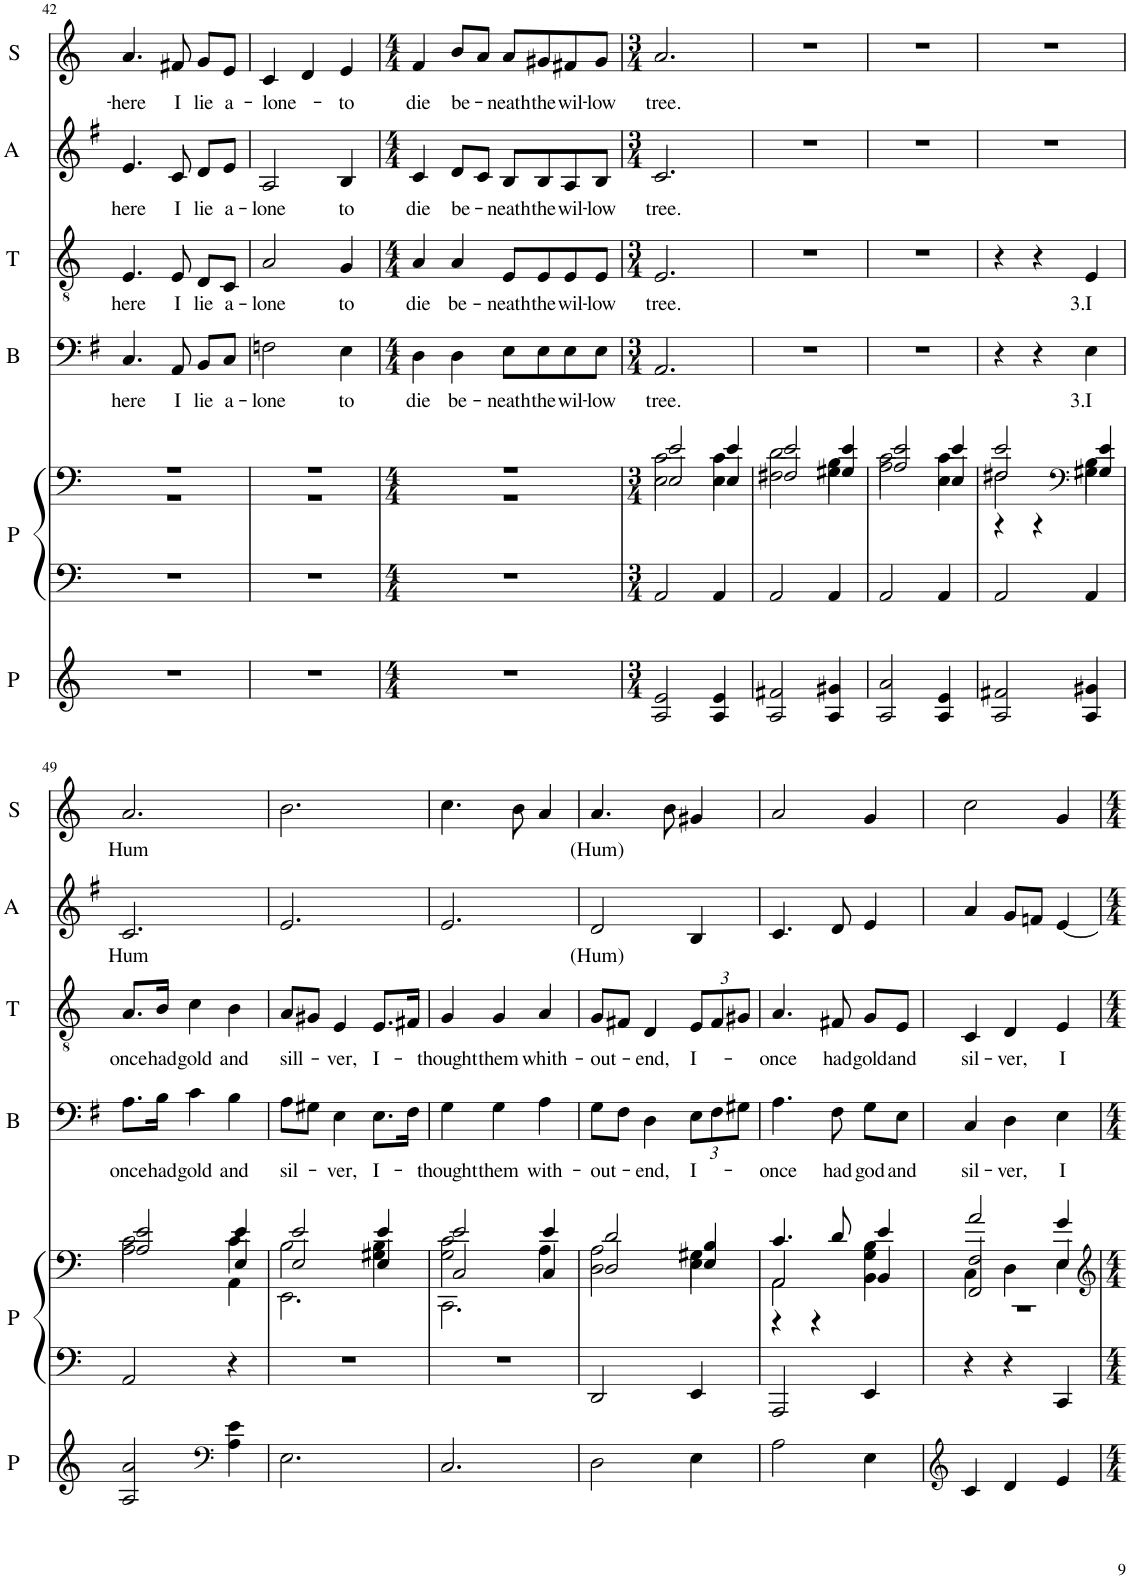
**kern	**kern	**kern	**kern	**text	**kern	**text	**kern	**text	**kern	**text
*part6	*part5	*part5	*part4	*part4	*part3	*part3	*part2	*part2	*part1	*part1
*staff7	*staff6	*staff5	*staff4	*staff4	*staff3	*staff3	*staff2	*staff2	*staff1	*staff1
*I"Piano	*I"Piano	*	*I"Basse	*	*I"Ténor	*	*I"Alto	*	*I"Soprano	*
*I'P	*I'P	*	*I'B	*	*I'T	*	*I'A	*	*I'S	*
!!LO:PB:g=z
*clefG2	*clefF4	*clefF4	*clefF4	*	*clefGv2	*	*clefG2	*	*clefG2	*
*k[]	*k[]	*k[]	*k[f#]	*	*k[]	*	*k[f#]	*	*k[]	*
*M3/4	*M3/4	*M3/4	*M3/4	*	*M3/4	*	*M3/4	*	*M3/4	*
=42	=42	=42	=42	=42	=42	=42	=42	=42	=42	=42
*	*	*^	*	*	*	*	*	*	*	*
*	*	*	*^	*	*	*	*	*	*	*	*
*	*	*	*	*^	*	*	*	*	*	*	*	*
!	!	!	!	!	!	!	!LO:LY:b	!	!LO:LY:b	!	!LO:LY:b	!	!LO:LY:b
2.r	2.r	2.r	2.r	2.r	2.r	4.C/	here	4.E/	here	4.e/	here	4.a/	-here
!	!	!	!	!	!	!	!LO:LY:b	!	!LO:LY:b	!	!LO:LY:b	!	!LO:LY:b
.	.	.	.	.	.	8AA/	I	8E/	I	8c/	I	8f#X/	I
!	!	!	!	!	!	!	!LO:LY:b	!	!LO:LY:b	!	!LO:LY:b	!	!LO:LY:b
.	.	.	.	.	.	8BB/L	lie	8D/L	lie	8d/L	lie	8g/L	lie
!	!	!	!	!	!	!	!LO:LY:b	!	!LO:LY:b	!	!LO:LY:b	!	!LO:LY:b
.	.	.	.	.	.	8C/J	a-	8C/J	a-	8e/J	a-	8e/J	a-
=43	=43	=43	=43	=43	=43	=43	=43	=43	=43	=43	=43	=43	=43
!	!	!	!	!	!	!	!LO:LY:b	!	!LO:LY:b	!	!LO:LY:b	!	!LO:LY:b
2.r	2.r	2.r	2.r	2.r	2.r	2Fn\	-lone	2A/	-lone	2A/	-lone	4c/	-lone-
.	.	.	.	.	.	.	.	.	.	.	.	4d/	.
!	!	!	!	!	!	!	!LO:LY:b	!	!LO:LY:b	!	!LO:LY:b	!	!LO:LY:b
.	.	.	.	.	.	4E\	to	4G/	to	4B/	to	4e/	-to
=44	=44	=44	=44	=44	=44	=44	=44	=44	=44	=44	=44	=44	=44
*M4/4	*M4/4	*M4/4	*	*	*	*M4/4	*	*M4/4	*	*M4/4	*	*M4/4	*
!	!	!	!	!	!	!	!LO:LY:b	!	!LO:LY:b	!	!LO:LY:b	!	!LO:LY:b
1r	1r	1r	1r	1r	1r	4D\	die	4A/	die	4c/	die	4f/	die
!	!	!	!	!	!	!	!LO:LY:b	!	!LO:LY:b	!	!LO:LY:b	!	!LO:LY:b
.	.	.	.	.	.	4D\	be-	4A/	be-	8d/L	be-	8b/L	be-
.	.	.	.	.	.	.	.	.	.	8c/J	.	8a/J	.
!	!	!	!	!	!	!	!LO:LY:b	!	!LO:LY:b	!	!LO:LY:b	!	!LO:LY:b
.	.	.	.	.	.	8E\L	-neath	8E/L	-neath	8B/L	-neath	8a/L	-neath
!	!	!	!	!	!	!	!LO:LY:b	!	!LO:LY:b	!	!LO:LY:b	!	!LO:LY:b
.	.	.	.	.	.	8E\	the	8E/	the	8B/	the	8g#X/	the
!	!	!	!	!	!	!	!LO:LY:b	!	!LO:LY:b	!	!LO:LY:b	!	!LO:LY:b
.	.	.	.	.	.	8E\	wil-	8E/	wil-	8A/	wil-	8f#X/	wil-
!	!	!	!	!	!	!	!LO:LY:b	!	!LO:LY:b	!	!LO:LY:b	!	!LO:LY:b
.	.	.	.	.	.	8E\J	-low	8E/J	-low	8B/J	-low	8g#/J	-low
=45	=45	=45	=45	=45	=45	=45	=45	=45	=45	=45	=45	=45	=45
*M3/4	*M3/4	*M3/4	*	*	*	*M3/4	*	*M3/4	*	*M3/4	*	*M3/4	*
!	!	!	!	!	!	!	!LO:LY:b	!	!LO:LY:b	!	!LO:LY:b	!	!LO:LY:b
2A/ 2e/	2AA/	2E/	2E\	2e/	2c\	2.AA/	tree.	2.E/	tree.	2.c/	tree.	2.a/	tree.
4A/ 4e/	4AA/	4E/	4E\	4e/	4c\	.	.	.	.	.	.	.	.
=46	=46	=46	=46	=46	=46	=46	=46	=46	=46	=46	=46	=46	=46
2A/ 2f#X/	2AA/	2F#X/	2F#\	2e/	2d\	2.r	.	2.r	.	2.r	.	2.r	.
4A/ 4g#X/	4AA/	4G#X/	4G#\	4e/	4B\	.	.	.	.	.	.	.	.
=47	=47	=47	=47	=47	=47	=47	=47	=47	=47	=47	=47	=47	=47
2A/ 2a/	2AA/	2A/	2A\	2e/	2c\	2.r	.	2.r	.	2.r	.	2.r	.
4A/ 4e/	4AA/	4E/	4E\	4e/	4c\	.	.	.	.	.	.	.	.
=48	=48	=48	=48	=48	=48	=48	=48	=48	=48	=48	=48	=48	=48
2A/ 2f#X/	2AA/	2F#X/	2F#\	2e/	4r	4r	.	4r	.	2.r	.	2.r	.
.	.	.	.	.	4r	4r	.	4r	.	.	.	.	.
*	*	*clefF4	*	*	*	*	*	*	*	*	*	*	*
!	!	!	!	!	!	!	!LO:LY:b	!	!LO:LY:b	!	!	!	!
4A/ 4g#X/	4AA/	4G#X/	4G#\	4e/	4B\	4E\	3.I	4E/	3.I	.	.	.	.
!!LO:LB:g=z
=49	=49	=49	=49	=49	=49	=49	=49	=49	=49	=49	=49	=49	=49
!	!	!	!	!	!	!	!LO:LY:b	!	!LO:LY:b	!	!LO:LY:b	!	!LO:LY:b
2A/ 2a/	2AA/	2A/	2A\	2e/	2c\	8.A\L	once	8.A/L	once	2.c/	Hum	2.a/	Hum
!	!	!	!	!	!	!	!LO:LY:b	!	!LO:LY:b	!	!	!	!
.	.	.	.	.	.	16B\Jk	had	16B/Jk	had	.	.	.	.
!	!	!	!	!	!	!	!LO:LY:b	!	!LO:LY:b	!	!	!	!
.	.	.	.	.	.	4c\	gold	4c\	gold	.	.	.	.
*clefF4	*	*	*	*	*	*	*	*	*	*	*	*	*
!	!	!	!	!	!	!	!LO:LY:b	!	!LO:LY:b	!	!	!	!
4A\ 4e\	4r	4E/	4AA\	4e/	4c\	4B\	and	4B\	and	.	.	.	.
=50	=50	=50	=50	=50	=50	=50	=50	=50	=50	=50	=50	=50	=50
!	!	!	!	!	!	!	!LO:LY:b	!	!LO:LY:b	!	!	!	!
2.E\	2.r	2E/	2.EE\	2e/	2B\	8A\L	sil-	8A/L	sill-	2.e/	.	2.b\	.
.	.	.	.	.	.	8G#X\J	.	8G#X/J	.	.	.	.	.
!	!	!	!	!	!	!	!LO:LY:b	!	!LO:LY:b	!	!	!	!
.	.	.	.	.	.	4E\	-ver,	4E/	-ver,	.	.	.	.
!	!	!	!	!	!	!	!LO:LY:b	!	!LO:LY:b	!	!	!	!
.	.	4E/	.	4e/	4G#X\ 4B\	8.E\L	I-	8.E/L	I-	.	.	.	.
.	.	.	.	.	.	16F#\Jk	.	16F#X/Jk	.	.	.	.	.
=51	=51	=51	=51	=51	=51	=51	=51	=51	=51	=51	=51	=51	=51
!	!	!	!	!	!	!	!LO:LY:b	!	!LO:LY:b	!	!	!	!
2.C/	2.r	2C/	2.CC\	2e/	2G\ 2c\	4G\	-thought	4G/	-thought	2.e/	.	4.cc\	.
!	!	!	!	!	!	!	!LO:LY:b	!	!LO:LY:b	!	!	!	!
.	.	.	.	.	.	4G\	them	4G/	them	.	.	.	.
.	.	.	.	.	.	.	.	.	.	.	.	8b\	.
!	!	!	!	!	!	!	!LO:LY:b	!	!LO:LY:b	!	!	!	!
.	.	4C/	.	4e/	4A\	4A\	with-	4A/	whith-	.	.	4a/	.
=52	=52	=52	=52	=52	=52	=52	=52	=52	=52	=52	=52	=52	=52
!	!	!	!	!	!	!	!LO:LY:b	!	!LO:LY:b	!	!LO:LY:b	!	!LO:LY:b
2D\	2DD/	2D/	2D\	2d/	2A\	8G\L	-out-	8G/L	-out-	2d/	(Hum)	4.a/	(Hum)
.	.	.	.	.	.	8F#\J	.	8F#X/J	.	.	.	.	.
!	!	!	!	!	!	!	!LO:LY:b	!	!LO:LY:b	!	!	!	!
.	.	.	.	.	.	4D\	-end,	4D/	-end,	.	.	.	.
.	.	.	.	.	.	.	.	.	.	.	.	8b\	.
*	*	*	*	*	*	*Xbrackettup	*	*	*	*	*	*	*
!	!	!	!	!	!	!	!LO:LY:b	!	!	!	!	!	!
*	*	*	*	*	*	*	*	*Xbrackettup	*	*	*	*	*
!	!	!	!	!	!	!	!	!	!LO:LY:b	!	!	!	!
4E\	4EE/	4E/	4E\	4B/	4G#X\	12E\L	I-	12E/L	I-	4B/	.	4g#X/	.
.	.	.	.	.	.	12F#\	.	12F#/	.	.	.	.	.
.	.	.	.	.	.	12G#X\J	.	12G#X/J	.	.	.	.	.
=53	=53	=53	=53	=53	=53	=53	=53	=53	=53	=53	=53	=53	=53
!	!	!	!	!	!	!	!LO:LY:b	!	!LO:LY:b	!	!	!	!
2A\	2AAA/	2AA/	2AA\	4.c/	4r	4.A\	-once	4.A/	-once	4.c/	.	2a/	.
.	.	.	.	.	4r	.	.	.	.	.	.	.	.
!	!	!	!	!	!	!	!LO:LY:b	!	!LO:LY:b	!	!	!	!
.	.	.	.	8d/	.	8F#\	had	8F#X/	had	8d/	.	.	.
!	!	!	!	!	!	!	!LO:LY:b	!	!LO:LY:b	!	!	!	!
4E\	4EE/	4BB/	4BB\	4e/	4G\ 4B\	8G\L	god	8G/L	gold	4e/	.	4g/	.
!	!	!	!	!	!	!	!LO:LY:b	!	!LO:LY:b	!	!	!	!
.	.	.	.	.	.	8E\J	and	8E/J	and	.	.	.	.
=54	=54	=54	=54	=54	=54	=54	=54	=54	=54	=54	=54	=54	=54
*clefG2	*	*	*	*	*	*	*	*	*	*	*	*	*
!	!	!	!	!	!	!	!LO:LY:b	!	!LO:LY:b	!	!	!	!
4c/	4r	2FF/ 2F/	4C\	2a/	2.r	4C/	sil-	4C/	sil-	4a/	.	2cc\	.
!	!	!	!	!	!	!	!LO:LY:b	!	!LO:LY:b	!	!	!	!
4d/	4r	.	4D\	.	.	4D\	-ver,	4D/	-ver,	8g/L	.	.	.
.	.	.	.	.	.	.	.	.	.	8fn/J	.	.	.
!	!	!	!	!	!	!	!LO:LY:b	!	!LO:LY:b	!	!	!	!
4e/	4CC/	4E/	4E\	4g/	.	4E\	I	4E/	I	[4e/	.	4g/	.
*	*	*v	*v	*v	*v	*	*	*	*	*	*	*	*
=	=	=	=	=	=	=	=	=	=	=
*-	*-	*-	*-	*-	*-	*-	*-	*-	*-	*-
